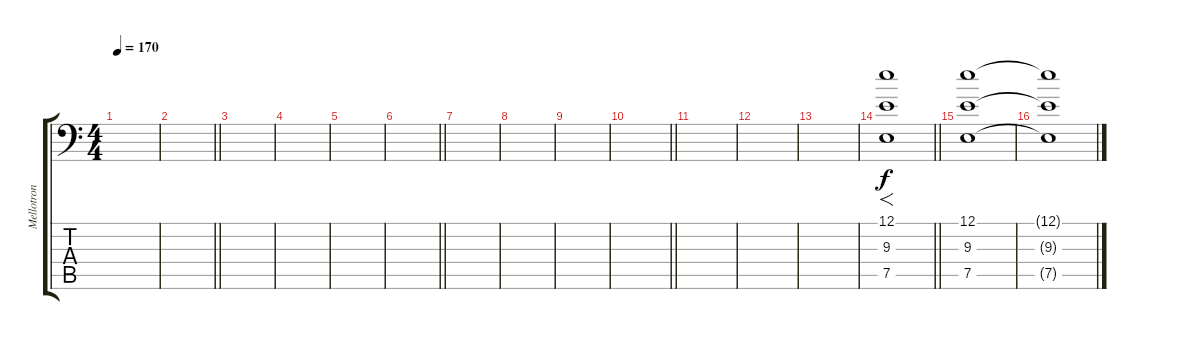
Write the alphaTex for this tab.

\track ("Mellotron" "Mellotron") {instrument stringensemble1}
\staff {score tabs}
\tuning (E4 B3 G3 D3 A2 E1) {hide}
\ts (4 4)
\tempo 170
\clef f4
\ks c
|
\barLineRight lightlight
|
\section ("" "")
|
|
|
\barLineRight lightlight
|
\section ("" "")
|
|
|
\barLineRight lightlight
|
\section ("" "")
|
|
|
\barLineRight lightlight
(12.1 9.3 7.5).1{f volume 9 balance 8 instrument stringensemble1} |
\section ("" "")
(12.1 9.3 7.5).1 |
(12.1{t} 9.3{t} 7.5{t}).1
